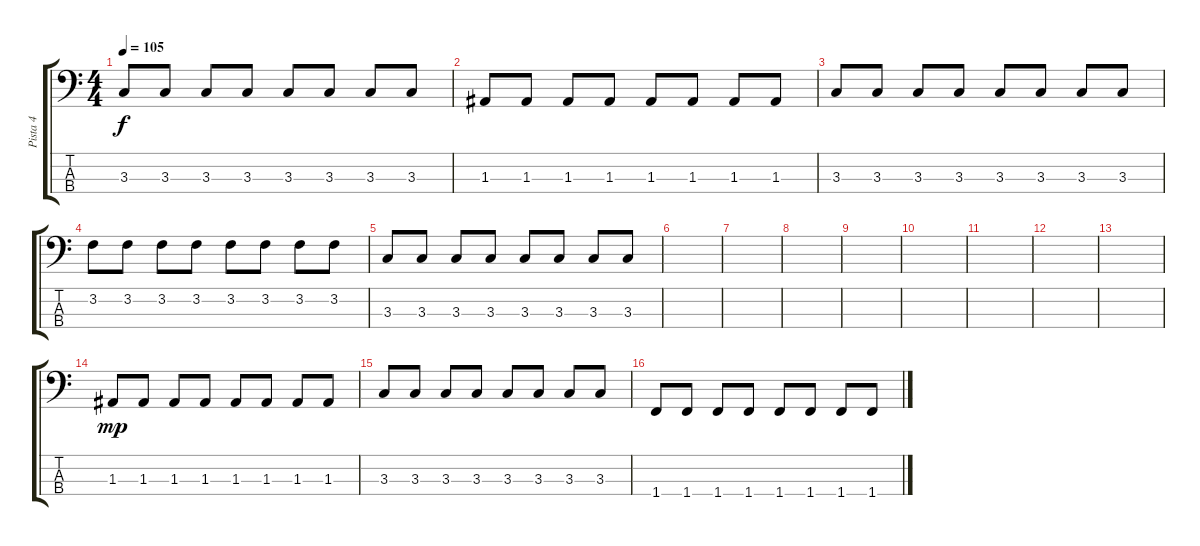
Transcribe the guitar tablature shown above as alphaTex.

\track ("Pista 4" "Pista 4") {instrument electricbassfinger}
\staff {score tabs}
\tuning (G2 D2 A1 E1) {hide}
\ts (4 4)
\tempo 105
\clef f4
\ks c
3.3.8{dy f} 3.3.8 3.3.8 3.3.8 3.3.8 3.3.8 3.3.8 3.3.8 |
1.3.8 1.3.8 1.3.8 1.3.8 1.3.8 1.3.8 1.3.8 1.3.8 |
3.3.8 3.3.8 3.3.8 3.3.8 3.3.8 3.3.8 3.3.8 3.3.8 |
3.2.8 3.2.8 3.2.8 3.2.8 3.2.8 3.2.8 3.2.8 3.2.8 |
3.3.8 3.3.8 3.3.8 3.3.8 3.3.8 3.3.8 3.3.8 3.3.8 |
|
|
|
|
|
|
|
|
1.3.8{dy mp} 1.3.8 1.3.8 1.3.8 1.3.8 1.3.8 1.3.8 1.3.8 |
3.3.8 3.3.8 3.3.8 3.3.8 3.3.8 3.3.8 3.3.8 3.3.8 |
1.4.8 1.4.8 1.4.8 1.4.8 1.4.8 1.4.8 1.4.8 1.4.8
